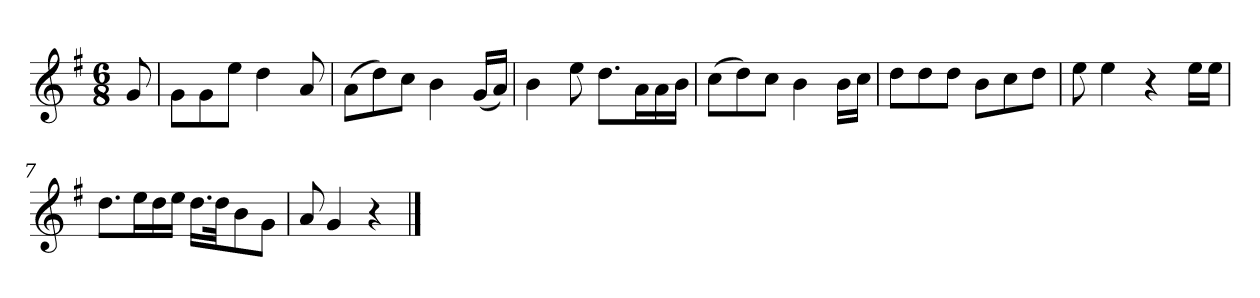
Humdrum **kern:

**kern
*part1
*staff1
*k[f#]
*M6/8
*MM120
=
8g
=1
8gL
8g
8eeJ
4dd
8a
=2
(8aL
8dd)
8ccJ
4b
(16gLL
16aJJ)
=3
4b
8ee
8.ddL
16aL
16a
16bJJ
=4
(8ccL
8dd)
8ccJ
4b
16bLL
16ccJJ
=5
8ddL
8dd
8ddJ
8bL
8cc
8ddJ
=6
8ee
4ee
4r
16eeLL
16eeJJ
=7
8.ddL
16eeL
16dd
16eeJJ
16.ddLL
32ddJk
8b
8gJ
=8
8a
4g
4r
==
*-
